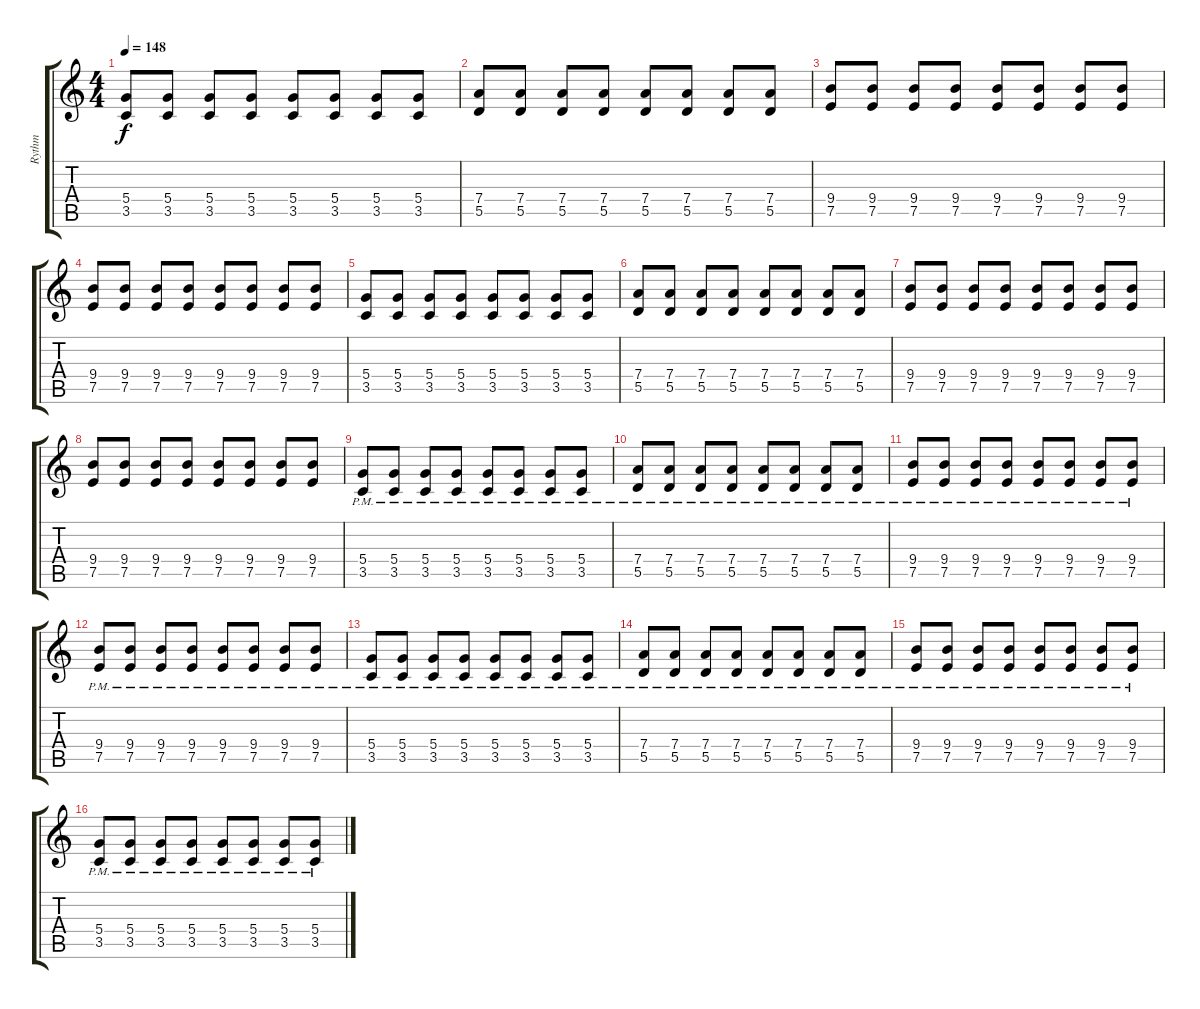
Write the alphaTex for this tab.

\track ("Rythm" "Rythm") {instrument distortionguitar}
\staff {score tabs}
\tuning (E4 B3 G3 D3 A2 E2) {hide}
\ts (4 4)
\tempo 148
\clef g2
\ks c
(5.4 3.5).8{dy f} (5.4 3.5).8 (5.4 3.5).8 (5.4 3.5).8 (5.4 3.5).8 (5.4 3.5).8 (5.4 3.5).8 (5.4 3.5).8 |
(7.4 5.5).8 (7.4 5.5).8 (7.4 5.5).8 (7.4 5.5).8 (7.4 5.5).8 (7.4 5.5).8 (7.4 5.5).8 (7.4 5.5).8 |
(9.4 7.5).8 (9.4 7.5).8 (9.4 7.5).8 (9.4 7.5).8 (9.4 7.5).8 (9.4 7.5).8 (9.4 7.5).8 (9.4 7.5).8 |
(9.4 7.5).8 (9.4 7.5).8 (9.4 7.5).8 (9.4 7.5).8 (9.4 7.5).8 (9.4 7.5).8 (9.4 7.5).8 (9.4 7.5).8 |
(5.4 3.5).8 (5.4 3.5).8 (5.4 3.5).8 (5.4 3.5).8 (5.4 3.5).8 (5.4 3.5).8 (5.4 3.5).8 (5.4 3.5).8 |
(7.4 5.5).8 (7.4 5.5).8 (7.4 5.5).8 (7.4 5.5).8 (7.4 5.5).8 (7.4 5.5).8 (7.4 5.5).8 (7.4 5.5).8 |
(9.4 7.5).8 (9.4 7.5).8 (9.4 7.5).8 (9.4 7.5).8 (9.4 7.5).8 (9.4 7.5).8 (9.4 7.5).8 (9.4 7.5).8 |
(9.4 7.5).8 (9.4 7.5).8 (9.4 7.5).8 (9.4 7.5).8 (9.4 7.5).8 (9.4 7.5).8 (9.4 7.5).8 (9.4 7.5).8 |
(5.4{pm} 3.5{pm}).8 (5.4{pm} 3.5{pm}).8 (5.4{pm} 3.5{pm}).8 (5.4{pm} 3.5{pm}).8 (5.4{pm} 3.5{pm}).8 (5.4{pm} 3.5{pm}).8 (5.4{pm} 3.5{pm}).8 (5.4{pm} 3.5{pm}).8 |
(7.4{pm} 5.5{pm}).8 (7.4{pm} 5.5{pm}).8 (7.4{pm} 5.5{pm}).8 (7.4{pm} 5.5{pm}).8 (7.4{pm} 5.5{pm}).8 (7.4{pm} 5.5{pm}).8 (7.4{pm} 5.5{pm}).8 (7.4{pm} 5.5{pm}).8 |
(9.4{pm} 7.5{pm}).8 (9.4{pm} 7.5{pm}).8 (9.4{pm} 7.5{pm}).8 (9.4{pm} 7.5{pm}).8 (9.4{pm} 7.5{pm}).8 (9.4{pm} 7.5{pm}).8 (9.4{pm} 7.5{pm}).8 (9.4{pm} 7.5{pm}).8 |
(9.4{pm} 7.5{pm}).8 (9.4{pm} 7.5{pm}).8 (9.4{pm} 7.5{pm}).8 (9.4{pm} 7.5{pm}).8 (9.4{pm} 7.5{pm}).8 (9.4{pm} 7.5{pm}).8 (9.4{pm} 7.5{pm}).8 (9.4{pm} 7.5{pm}).8 |
(5.4{pm} 3.5{pm}).8 (5.4{pm} 3.5{pm}).8 (5.4{pm} 3.5{pm}).8 (5.4{pm} 3.5{pm}).8 (5.4{pm} 3.5{pm}).8 (5.4{pm} 3.5{pm}).8 (5.4{pm} 3.5{pm}).8 (5.4{pm} 3.5{pm}).8 |
(7.4{pm} 5.5{pm}).8 (7.4{pm} 5.5{pm}).8 (7.4{pm} 5.5{pm}).8 (7.4{pm} 5.5{pm}).8 (7.4{pm} 5.5{pm}).8 (7.4{pm} 5.5{pm}).8 (7.4{pm} 5.5{pm}).8 (7.4{pm} 5.5{pm}).8 |
(9.4{pm} 7.5{pm}).8 (9.4{pm} 7.5{pm}).8 (9.4{pm} 7.5{pm}).8 (9.4{pm} 7.5{pm}).8 (9.4{pm} 7.5{pm}).8 (9.4{pm} 7.5{pm}).8 (9.4{pm} 7.5{pm}).8 (9.4{pm} 7.5{pm}).8 |
(5.4{pm} 3.5{pm}).8 (5.4{pm} 3.5{pm}).8 (5.4{pm} 3.5{pm}).8 (5.4{pm} 3.5{pm}).8 (5.4{pm} 3.5{pm}).8 (5.4{pm} 3.5{pm}).8 (5.4{pm} 3.5{pm}).8 (5.4{pm} 3.5{pm}).8
